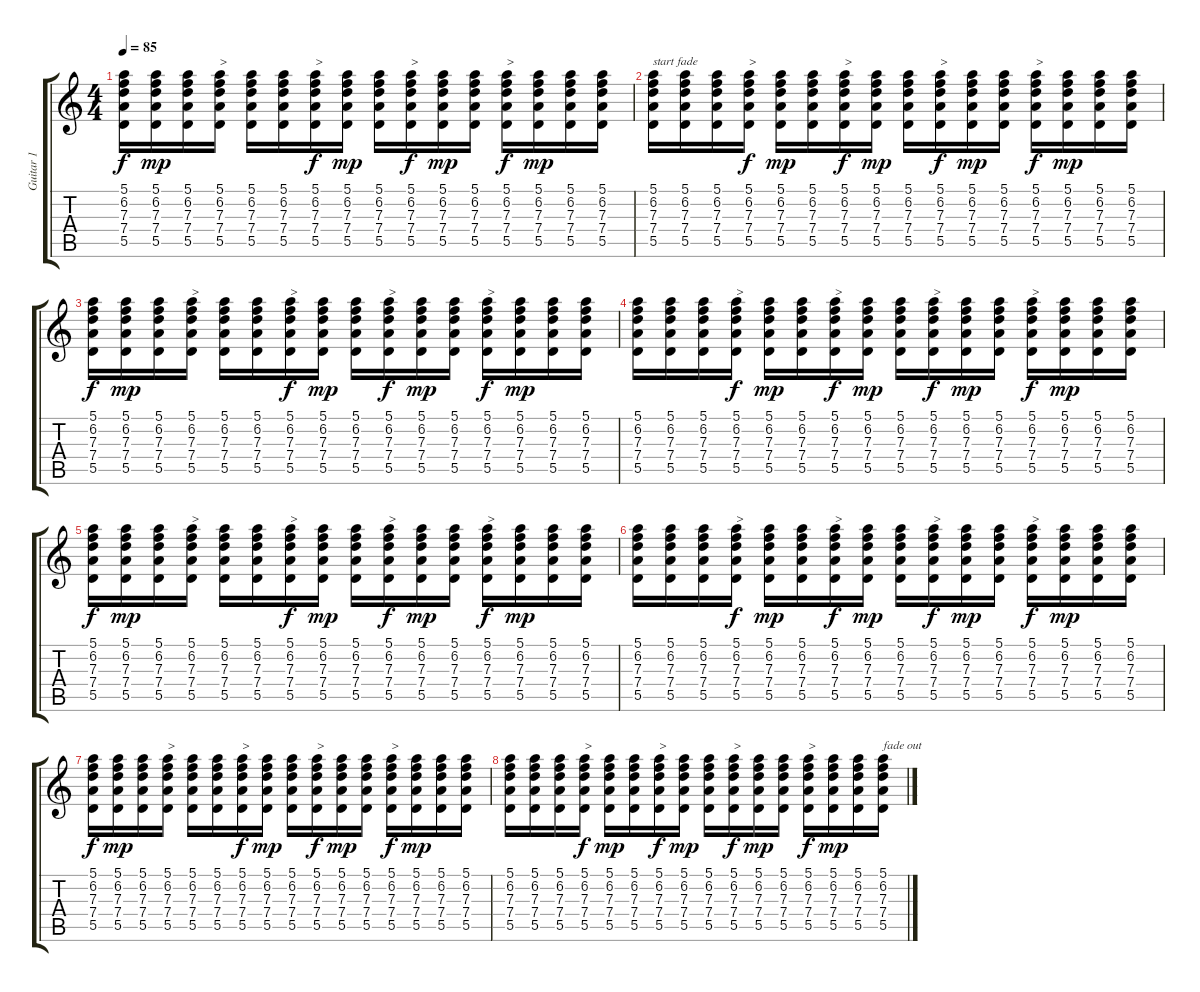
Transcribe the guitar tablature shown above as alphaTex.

\track ("Guitar 1" "Guitar 1") {instrument acousticguitarsteel}
\staff {score tabs}
\tuning (E4 B3 G3 D3 A2 E2) {hide}
\ts (4 4)
\tempo 85
\clef g2
\ks c
(5.1 6.2 7.3 7.4 5.5).16{dy f} (5.1 6.2 7.3 7.4 5.5).16{dy mp} (5.1 6.2 7.3 7.4 5.5).16 (5.1 6.2 7.3 7.4 5.5).16{txt ">"} (5.1 6.2 7.3 7.4 5.5).16 (5.1 6.2 7.3 7.4 5.5).16 (5.1 6.2 7.3 7.4 5.5).16{txt ">" dy f} (5.1 6.2 7.3 7.4 5.5).16{dy mp} (5.1 6.2 7.3 7.4 5.5).16 (5.1 6.2 7.3 7.4 5.5).16{txt ">" dy f} (5.1 6.2 7.3 7.4 5.5).16{dy mp} (5.1 6.2 7.3 7.4 5.5).16 (5.1 6.2 7.3 7.4 5.5).16{txt ">" dy f} (5.1 6.2 7.3 7.4 5.5).16{dy mp} (5.1 6.2 7.3 7.4 5.5).16 (5.1 6.2 7.3 7.4 5.5).16 |
(5.1 6.2 7.3 7.4 5.5).16{txt "start fade" volume 8} (5.1 6.2 7.3 7.4 5.5).16 (5.1 6.2 7.3 7.4 5.5).16 (5.1 6.2 7.3 7.4 5.5).16{txt ">" dy f} (5.1 6.2 7.3 7.4 5.5).16{dy mp} (5.1 6.2 7.3 7.4 5.5).16 (5.1 6.2 7.3 7.4 5.5).16{txt ">" dy f} (5.1 6.2 7.3 7.4 5.5).16{dy mp} (5.1 6.2 7.3 7.4 5.5).16 (5.1 6.2 7.3 7.4 5.5).16{txt ">" dy f} (5.1 6.2 7.3 7.4 5.5).16{dy mp} (5.1 6.2 7.3 7.4 5.5).16 (5.1 6.2 7.3 7.4 5.5).16{txt ">" dy f} (5.1 6.2 7.3 7.4 5.5).16{dy mp} (5.1 6.2 7.3 7.4 5.5).16 (5.1 6.2 7.3 7.4 5.5).16 |
(5.1 6.2 7.3 7.4 5.5).16{dy f} (5.1 6.2 7.3 7.4 5.5).16{dy mp} (5.1 6.2 7.3 7.4 5.5).16 (5.1 6.2 7.3 7.4 5.5).16{txt ">"} (5.1 6.2 7.3 7.4 5.5).16 (5.1 6.2 7.3 7.4 5.5).16 (5.1 6.2 7.3 7.4 5.5).16{txt ">" dy f} (5.1 6.2 7.3 7.4 5.5).16{dy mp} (5.1 6.2 7.3 7.4 5.5).16 (5.1 6.2 7.3 7.4 5.5).16{txt ">" dy f} (5.1 6.2 7.3 7.4 5.5).16{dy mp} (5.1 6.2 7.3 7.4 5.5).16 (5.1 6.2 7.3 7.4 5.5).16{txt ">" dy f} (5.1 6.2 7.3 7.4 5.5).16{dy mp} (5.1 6.2 7.3 7.4 5.5).16 (5.1 6.2 7.3 7.4 5.5).16 |
(5.1 6.2 7.3 7.4 5.5).16{volume 6} (5.1 6.2 7.3 7.4 5.5).16 (5.1 6.2 7.3 7.4 5.5).16 (5.1 6.2 7.3 7.4 5.5).16{txt ">" dy f} (5.1 6.2 7.3 7.4 5.5).16{dy mp} (5.1 6.2 7.3 7.4 5.5).16 (5.1 6.2 7.3 7.4 5.5).16{txt ">" dy f} (5.1 6.2 7.3 7.4 5.5).16{dy mp} (5.1 6.2 7.3 7.4 5.5).16 (5.1 6.2 7.3 7.4 5.5).16{txt ">" dy f} (5.1 6.2 7.3 7.4 5.5).16{dy mp} (5.1 6.2 7.3 7.4 5.5).16 (5.1 6.2 7.3 7.4 5.5).16{txt ">" dy f} (5.1 6.2 7.3 7.4 5.5).16{dy mp} (5.1 6.2 7.3 7.4 5.5).16 (5.1 6.2 7.3 7.4 5.5).16 |
(5.1 6.2 7.3 7.4 5.5).16{dy f} (5.1 6.2 7.3 7.4 5.5).16{dy mp} (5.1 6.2 7.3 7.4 5.5).16 (5.1 6.2 7.3 7.4 5.5).16{txt ">"} (5.1 6.2 7.3 7.4 5.5).16 (5.1 6.2 7.3 7.4 5.5).16 (5.1 6.2 7.3 7.4 5.5).16{txt ">" dy f} (5.1 6.2 7.3 7.4 5.5).16{dy mp} (5.1 6.2 7.3 7.4 5.5).16 (5.1 6.2 7.3 7.4 5.5).16{txt ">" dy f} (5.1 6.2 7.3 7.4 5.5).16{dy mp} (5.1 6.2 7.3 7.4 5.5).16 (5.1 6.2 7.3 7.4 5.5).16{txt ">" dy f} (5.1 6.2 7.3 7.4 5.5).16{dy mp} (5.1 6.2 7.3 7.4 5.5).16 (5.1 6.2 7.3 7.4 5.5).16 |
(5.1 6.2 7.3 7.4 5.5).16{volume 3} (5.1 6.2 7.3 7.4 5.5).16 (5.1 6.2 7.3 7.4 5.5).16 (5.1 6.2 7.3 7.4 5.5).16{txt ">" dy f} (5.1 6.2 7.3 7.4 5.5).16{dy mp} (5.1 6.2 7.3 7.4 5.5).16 (5.1 6.2 7.3 7.4 5.5).16{txt ">" dy f} (5.1 6.2 7.3 7.4 5.5).16{dy mp} (5.1 6.2 7.3 7.4 5.5).16 (5.1 6.2 7.3 7.4 5.5).16{txt ">" dy f} (5.1 6.2 7.3 7.4 5.5).16{dy mp} (5.1 6.2 7.3 7.4 5.5).16 (5.1 6.2 7.3 7.4 5.5).16{txt ">" dy f} (5.1 6.2 7.3 7.4 5.5).16{dy mp} (5.1 6.2 7.3 7.4 5.5).16 (5.1 6.2 7.3 7.4 5.5).16 |
(5.1 6.2 7.3 7.4 5.5).16{dy f} (5.1 6.2 7.3 7.4 5.5).16{dy mp} (5.1 6.2 7.3 7.4 5.5).16 (5.1 6.2 7.3 7.4 5.5).16{txt ">"} (5.1 6.2 7.3 7.4 5.5).16 (5.1 6.2 7.3 7.4 5.5).16 (5.1 6.2 7.3 7.4 5.5).16{txt ">" dy f} (5.1 6.2 7.3 7.4 5.5).16{dy mp} (5.1 6.2 7.3 7.4 5.5).16 (5.1 6.2 7.3 7.4 5.5).16{txt ">" dy f} (5.1 6.2 7.3 7.4 5.5).16{dy mp} (5.1 6.2 7.3 7.4 5.5).16 (5.1 6.2 7.3 7.4 5.5).16{txt ">" dy f} (5.1 6.2 7.3 7.4 5.5).16{dy mp} (5.1 6.2 7.3 7.4 5.5).16 (5.1 6.2 7.3 7.4 5.5).16 |
(5.1 6.2 7.3 7.4 5.5).16{volume 0} (5.1 6.2 7.3 7.4 5.5).16 (5.1 6.2 7.3 7.4 5.5).16 (5.1 6.2 7.3 7.4 5.5).16{txt ">" dy f} (5.1 6.2 7.3 7.4 5.5).16{dy mp} (5.1 6.2 7.3 7.4 5.5).16 (5.1 6.2 7.3 7.4 5.5).16{txt ">" dy f} (5.1 6.2 7.3 7.4 5.5).16{dy mp} (5.1 6.2 7.3 7.4 5.5).16 (5.1 6.2 7.3 7.4 5.5).16{txt ">" dy f} (5.1 6.2 7.3 7.4 5.5).16{dy mp} (5.1 6.2 7.3 7.4 5.5).16 (5.1 6.2 7.3 7.4 5.5).16{txt ">" dy f} (5.1 6.2 7.3 7.4 5.5).16{dy mp} (5.1 6.2 7.3 7.4 5.5).16 (5.1 6.2 7.3 7.4 5.5).16{txt "fade out"}
